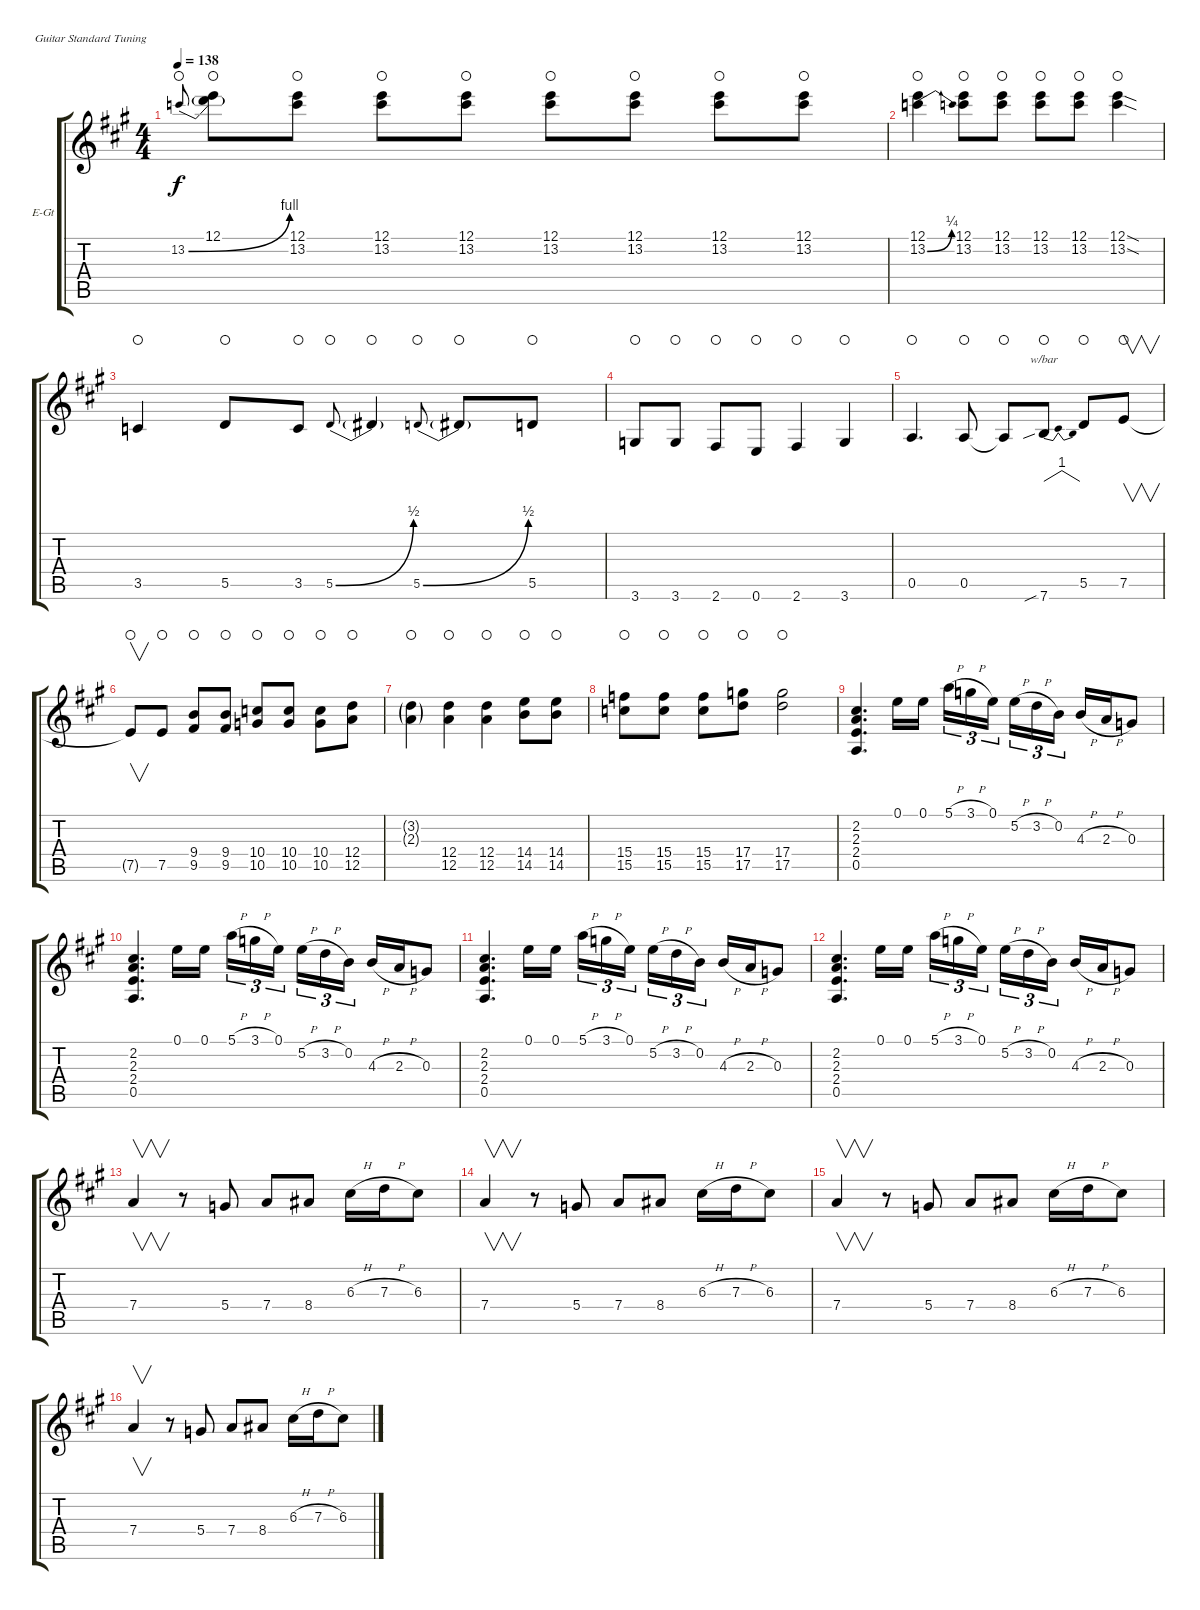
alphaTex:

\defaultSystemsLayout 4
\bracketExtendMode groupsimilarinstruments
\firstSystemTrackNameOrientation horizontal
\otherSystemsTrackNameOrientation horizontal
\track ("Electric Guitar" "E-Gt") {instrument distortionguitar}
\staff {score tabs}
\tuning (E4 B3 G3 D3 A2 E2)
\ts (4 4)
\tempo 138
\clef g2
\scale
1.07062
\ks a
13.2{be (bend 0 0 15 4)}.8{gr onbeat dy f waho} (12.1 13.2{t}).8{waho} (12.1 13.2).8{waho} (12.1 13.2).8{waho} (12.1 13.2).8{waho} (12.1 13.2).8{waho} (12.1 13.2).8{waho} (12.1 13.2).8{waho} (12.1 13.2).8{waho} |
\scale
0.929382 (12.1 13.2{be (bend 0 0 17.4 1)}).4{waho} (12.1 13.2).8{waho} (12.1 13.2).8{waho} (12.1 13.2).8{waho} (12.1 13.2).8{waho} (12.1{sod} 13.2{sod}).4{waho} |
\scale
1.07062 3.5.4{waho} 5.5.8{waho} 3.5.8{waho} 5.5{be (bend 0 0 16.2 2)}.8{gr onbeat waho} 5.5{t}.4{waho} 5.5{be (bend 0 0 15.6 2)}.8{gr onbeat waho} 5.5{t}.8{waho} 5.5.8{waho} |
\scale
0.929382 3.6.8{waho} 3.6.8{waho} 2.6.8{waho} 0.6.8{waho} 2.6.4{waho} 3.6.4{waho} |
\scale
1.07062 0.5.4{d waho} 0.5.8{waho} 0.5{t}.8{waho} 7.6{sib}.8{tbe (dip default 0 0 14.399999999999999 4 15 4 30 0) waho} 5.5.8{waho} 7.5.8{v waho} |
\scale
0.929382 7.5{t}.8{v waho} 7.5.8{waho} (9.5 9.4).8{waho} (9.5 9.4).8{waho} (10.5 10.4).8{waho} (10.5 10.4).8{waho} (10.5 10.4).8{waho} (12.5 12.4).8{waho} |
\scale
1.07062 (3.2{g} 2.3{g}).4{waho} (12.5 12.4).4{waho} (12.5 12.4).4{waho} (14.5 14.4).8{waho} (14.5 14.4).8{waho} |
\scale
0.929382 (15.5 15.4).8{waho} (15.5 15.4).8{waho} (15.5 15.4).8{waho} (17.5 17.4).8{waho} (17.5 17.4).2{waho} |
\scale
1.07062 (0.5 2.4 2.2 2.3).4{d} 0.1.16 0.1.16 5.1{h}.16{tu (3 2)} 3.1{h}.16{tu (3 2)} 0.1.16{tu (3 2)} 5.2{h}.16{tu (3 2)} 3.2{h}.16{tu (3 2)} 0.2.16{tu (3 2)} 4.3{h}.16 2.3{h}.16 0.3.8 |
\scale
0.929382 (0.5 2.4 2.2 2.3).4{d} 0.1.16 0.1.16 5.1{h}.16{tu (3 2)} 3.1{h}.16{tu (3 2)} 0.1.16{tu (3 2)} 5.2{h}.16{tu (3 2)} 3.2{h}.16{tu (3 2)} 0.2.16{tu (3 2)} 4.3{h}.16 2.3{h}.16 0.3.8 |
\scale
1.07062 (0.5 2.4 2.2 2.3).4{d} 0.1.16 0.1.16 5.1{h}.16{tu (3 2)} 3.1{h}.16{tu (3 2)} 0.1.16{tu (3 2)} 5.2{h}.16{tu (3 2)} 3.2{h}.16{tu (3 2)} 0.2.16{tu (3 2)} 4.3{h}.16 2.3{h}.16 0.3.8 |
\scale
0.929382 (0.5 2.4 2.2 2.3).4{d} 0.1.16 0.1.16 5.1{h}.16{tu (3 2)} 3.1{h}.16{tu (3 2)} 0.1.16{tu (3 2)} 5.2{h}.16{tu (3 2)} 3.2{h}.16{tu (3 2)} 0.2.16{tu (3 2)} 4.3{h}.16 2.3{h}.16 0.3.8 |
\scale
1.07062 7.4.4{v} r.8 5.4.8 7.4.8 8.4.8 6.3{h}.16 7.3{h}.16 6.3.8 |
\scale
0.929382 7.4.4{v} r.8 5.4.8 7.4.8 8.4.8 6.3{h}.16 7.3{h}.16 6.3.8 |
\scale
1.07062 7.4.4{v} r.8 5.4.8 7.4.8 8.4.8 6.3{h}.16 7.3{h}.16 6.3.8 |
\scale
0.929382 7.4.4{v} r.8 5.4.8 7.4.8 8.4.8 6.3{h}.16 7.3{h}.16 6.3.8
